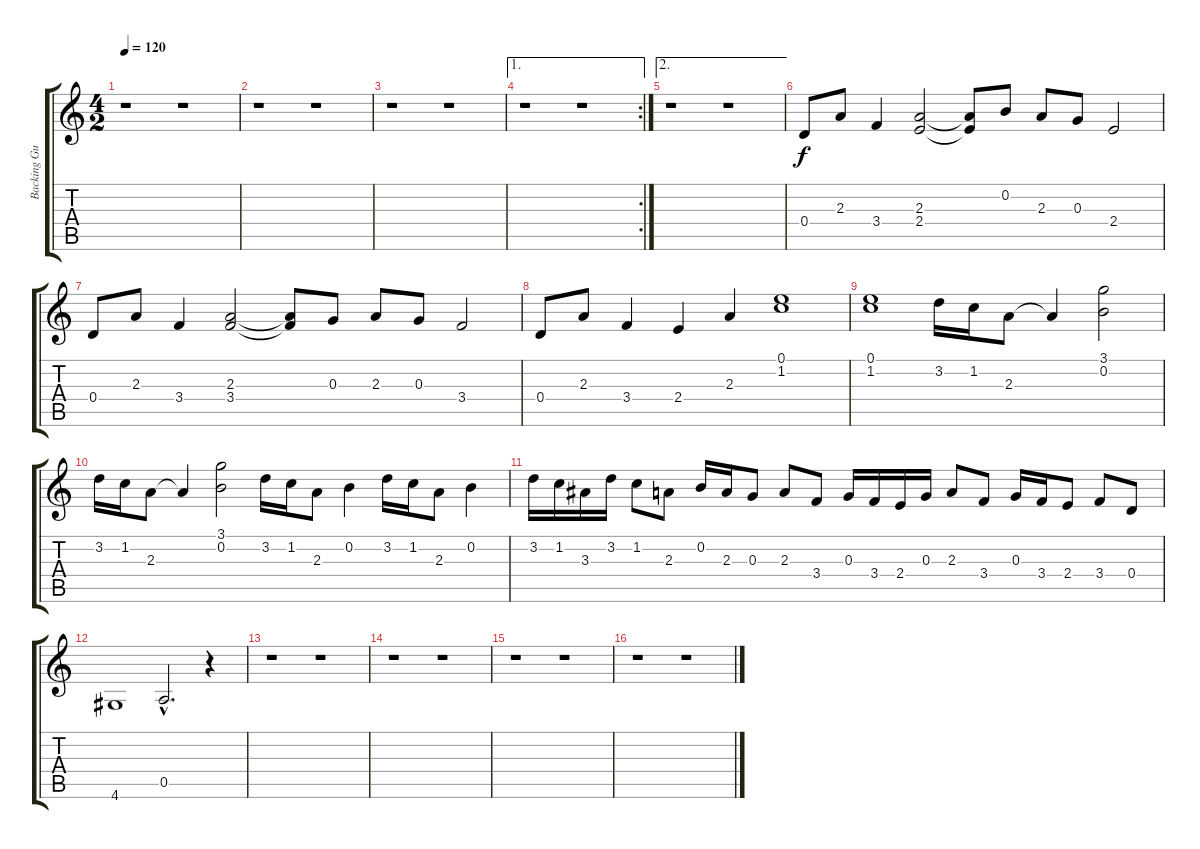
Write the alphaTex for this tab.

\track ("Backing Guitar" "Backing Gu") {instrument acousticguitarnylon}
\staff {score tabs}
\tuning (E4 B3 G3 D3 A2 E2) {hide}
\ts (4 2)
\tempo 120
\clef g2
\ks c
r.1{dy f instrument acousticguitarnylon} r.1 |
r.1 r.1 |
r.1 r.1 |
\ae 1
\rc 2
r.1 r.1 |
\ae 2
r.1 r.1 |
0.4.8 2.3.8 3.4.4 (2.3 2.4).2 (2.3{t} 2.4{t}).8 0.2.8 2.3.8 0.3.8 2.4.2 |
0.4.8 2.3.8 3.4.4 (2.3 3.4).2 (2.3{t} 3.4{t}).8 0.3.8 2.3.8 0.3.8 3.4.2 |
0.4.8 2.3.8 3.4.4 2.4.4 2.3.4 (0.1 1.2).1 |
(0.1 1.2).1 3.2.16 1.2.16 2.3.8 2.3{t}.4 (3.1 0.2).2 |
3.2.16 1.2.16 2.3.8 2.3{t}.4 (3.1 0.2).2 3.2.16 1.2.16 2.3.8 0.2.4 3.2.16 1.2.16 2.3.8 0.2.4 |
3.2.16 1.2.16 3.3.16 3.2.16 1.2.8 2.3.8 0.2.16 2.3.16 0.3.8 2.3.8 3.4.8 0.3.16 3.4.16 2.4.16 0.3.16 2.3.8 3.4.8 0.3.16 3.4.16 2.4.8 3.4.8 0.4.8 |
4.6.1 0.5{hac}.2{d} r.4 |
r.1 r.1 |
r.1 r.1 |
r.1 r.1 |
r.1 r.1
